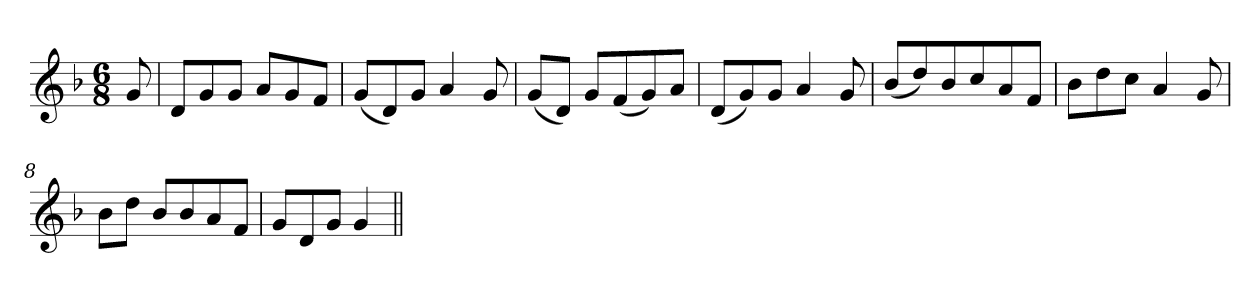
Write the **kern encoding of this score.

**kern
*part1
*staff1
*clefG2
*k[b-]
*F:
*M6/8
=1
8g/
=2
8d/L
8g/
8g/J
8a/L
8g/
8f/J
=3
(<8g/L
8d/)
8g/J
4a/
8g/
=4
(<8g/L
8d/J)
8g/L
(<8f/
8g/)
8a/J
=5
(<8d/L
8g/)
8g/J
4a/
8g/
=6
(<8b-/L
8dd/)
8b-/
8cc/
8a/
8f/J
=7
8b-\L
8dd\
8cc\J
4a/
8g/
=8
8b-\L
8dd\J
8b-/L
8b-/
8a/
8f/J
!!LO:LB:g=z
=9
8g/L
8d/
8g/J
4g/
=||
*-
